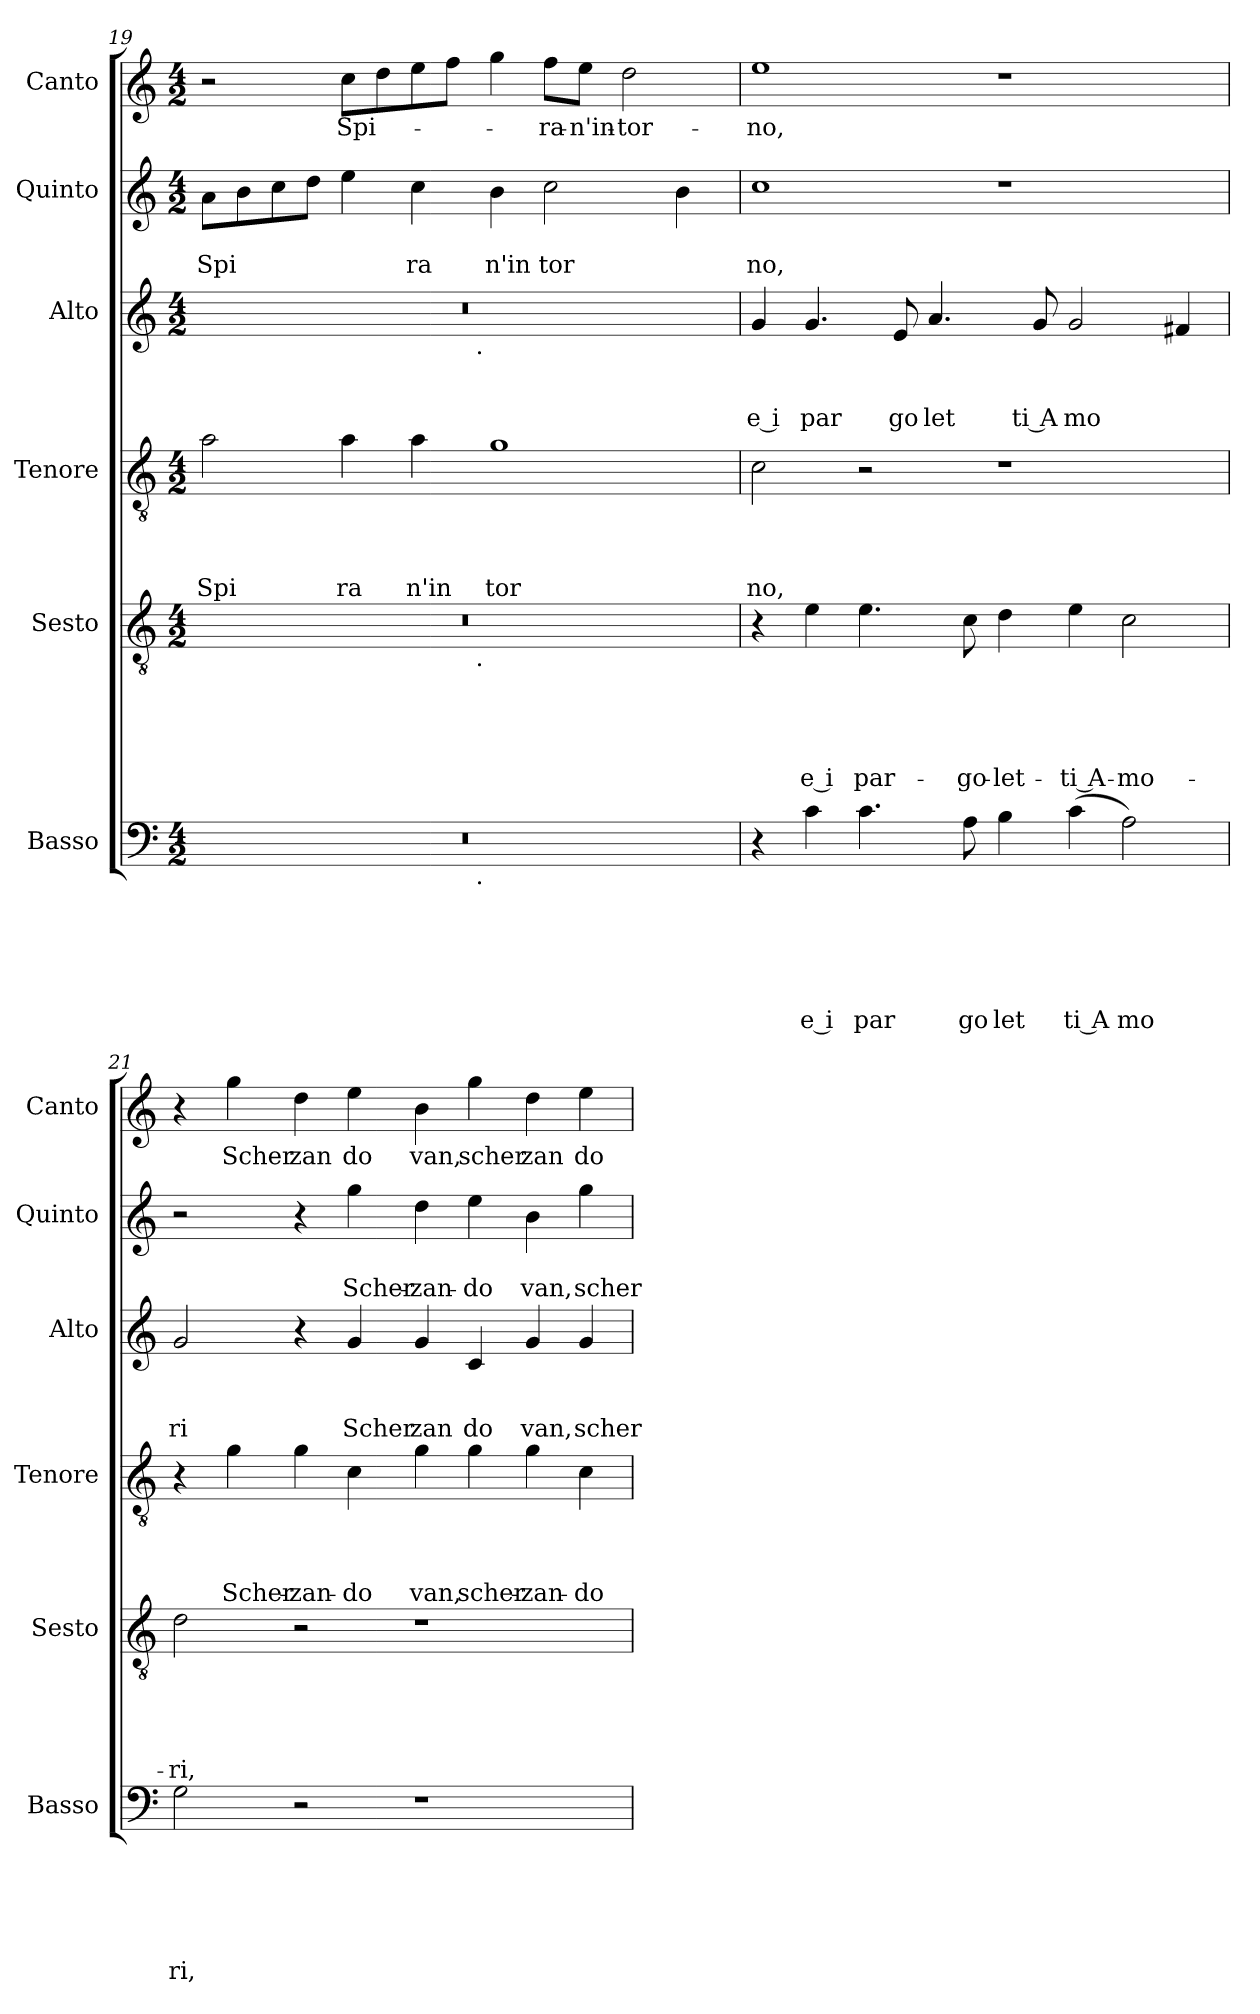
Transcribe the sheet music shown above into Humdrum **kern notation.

**kern	**text	**text	**text	**text	**text	**text	**kern	**text	**text	**text	**text	**text	**kern	**text	**text	**text	**text	**kern	**text	**text	**text	**kern	**text	**text	**kern	**text
*part6	*part6	*part6	*part6	*part6	*part6	*part6	*part5	*part5	*part5	*part5	*part5	*part5	*part4	*part4	*part4	*part4	*part4	*part3	*part3	*part3	*part3	*part2	*part2	*part2	*part1	*part1
*staff6	*staff6	*staff6	*staff6	*staff6	*staff6	*staff6	*staff5	*staff5	*staff5	*staff5	*staff5	*staff5	*staff4	*staff4	*staff4	*staff4	*staff4	*staff3	*staff3	*staff3	*staff3	*staff2	*staff2	*staff2	*staff1	*staff1
*I"Basso	*	*	*	*	*	*	*I"Sesto	*	*	*	*	*	*I"Tenore	*	*	*	*	*I"Alto	*	*	*	*I"Quinto	*	*	*I"Canto	*
*I'Basso	*	*	*	*	*	*	*I'Sesto	*	*	*	*	*	*I'Tenore	*	*	*	*	*I'Alto	*	*	*	*I'Quinto	*	*	*I'Canto	*
*clefF4	*	*	*	*	*	*	*clefGv2	*	*	*	*	*	*clefGv2	*	*	*	*	*clefG2	*	*	*	*clefG2	*	*	*clefG2	*
*k[]	*	*	*	*	*	*	*k[]	*	*	*	*	*	*k[]	*	*	*	*	*k[]	*	*	*	*k[]	*	*	*k[]	*
*C:	*	*	*	*	*	*	*C:	*	*	*	*	*	*C:	*	*	*	*	*C:	*	*	*	*C:	*	*	*C:	*
*M4/2	*	*	*	*	*	*	*M4/2	*	*	*	*	*	*M4/2	*	*	*	*	*M4/2	*	*	*	*M4/2	*	*	*M4/2	*
=19	=19	=19	=19	=19	=19	=19	=19	=19	=19	=19	=19	=19	=19	=19	=19	=19	=19	=19	=19	=19	=19	=19	=19	=19	=19	=19
!	!	!	!	!	!	!	!	!	!	!	!	!	!	!	!	!	!LO:LY:b	!	!	!	!	!	!	!LO:LY:b	!	!
*^	*	*	*	*	*	*	*^	*	*	*	*	*	*	*	*	*	*	*^	*	*	*	*	*	*	*	*
0r	2ryy	.	.	.	.	.	.	0r	2ryy	.	.	.	.	.	2a\	.	.	.	Spi	0r	2ryy	.	.	.	8a\L	.	Spi	2r	.
.	.	.	.	.	.	.	.	.	.	.	.	.	.	.	.	.	.	.	.	.	.	.	.	.	8b\	.	.	.	.
.	.	.	.	.	.	.	.	.	.	.	.	.	.	.	.	.	.	.	.	.	.	.	.	.	8cc\	.	.	.	.
.	.	.	.	.	.	.	.	.	.	.	.	.	.	.	.	.	.	.	.	.	.	.	.	.	8dd\J	.	.	.	.
!	!	!	!	!	!	!	!	!	!	!	!	!	!	!	!	!	!	!	!LO:LY:b	!	!	!	!	!	!	!	!	!	!LO:LY:b
.	4...ryy	.	.	.	.	.	.	.	4...ryy	.	.	.	.	.	4a\	.	.	.	ra	.	4...ryy	.	.	.	4ee\	.	.	8cc\L	Spi-
.	.	.	.	.	.	.	.	.	.	.	.	.	.	.	.	.	.	.	.	.	.	.	.	.	.	.	.	8dd\	.
!	!	!	!	!	!	!	!	!	!	!	!	!	!	!	!	!	!	!	!LO:LY:b	!	!	!	!	!	!	!	!LO:LY:b	!	!
.	.	.	.	.	.	.	.	.	.	.	.	.	.	.	4a\	.	.	.	n'in	.	.	.	.	.	4cc\	.	ra	8ee\	.
.	.	.	.	.	.	.	.	.	.	.	.	.	.	.	.	.	.	.	.	.	.	.	.	.	.	.	.	8ff\J	.
!	!	!	!	!	!	!	!	!	!	!	!	!	!	!	!	!	!	!	!	!	!LO:TX:b:t=.	!	!	!	!	!	!	!	!
!	!	!	!	!	!	!	!	!	!LO:TX:b:t=.	!	!	!	!	!	!	!	!	!	!	!	!	!	!	!	!	!	!	!	!
!	!LO:TX:b:t=.	!	!	!	!	!	!	!	!	!	!	!	!	!	!	!	!	!	!	!	!	!	!	!	!	!	!	!	!
.	1ryy	.	.	.	.	.	.	.	1ryy	.	.	.	.	.	.	.	.	.	.	.	1ryy	.	.	.	.	.	.	.	.
!	!	!	!	!	!	!	!	!	!	!	!	!	!	!	!	!	!	!	!LO:LY:b	!	!	!	!	!	!	!	!LO:LY:b	!	!
.	.	.	.	.	.	.	.	.	.	.	.	.	.	.	1g	.	.	.	tor	.	.	.	.	.	4b\	.	n'in	4gg\	.
!	!	!	!	!	!	!	!	!	!	!	!	!	!	!	!	!	!	!	!	!	!	!	!	!	!	!	!LO:LY:b	!	!LO:LY:b
.	.	.	.	.	.	.	.	.	.	.	.	.	.	.	.	.	.	.	.	.	.	.	.	.	2cc\	.	tor	8ff\L	-ra-
!	!	!	!	!	!	!	!	!	!	!	!	!	!	!	!	!	!	!	!	!	!	!	!	!	!	!	!	!	!LO:LY:b
.	.	.	.	.	.	.	.	.	.	.	.	.	.	.	.	.	.	.	.	.	.	.	.	.	.	.	.	8ee\J	-n'in-
!	!	!	!	!	!	!	!	!	!	!	!	!	!	!	!	!	!	!	!	!	!	!	!	!	!	!	!	!	!LO:LY:b
.	.	.	.	.	.	.	.	.	.	.	.	.	.	.	.	.	.	.	.	.	.	.	.	.	.	.	.	2dd\	-tor-
.	.	.	.	.	.	.	.	.	.	.	.	.	.	.	.	.	.	.	.	.	.	.	.	.	4b\	.	.	.	.
.	32ryy	.	.	.	.	.	.	.	32ryy	.	.	.	.	.	.	.	.	.	.	.	32ryy	.	.	.	.	.	.	.	.
!!LO:PB:g=z
=20	=20	=20	=20	=20	=20	=20	=20	=20	=20	=20	=20	=20	=20	=20	=20	=20	=20	=20	=20	=20	=20	=20	=20	=20	=20	=20	=20	=20	=20
!	!	!	!	!	!	!	!	!	!	!	!	!	!	!	!	!	!	!	!LO:LY:b	!	!	!	!	!LO:LY:b:rj	!	!	!LO:LY:b	!	!LO:LY:b
*v	*v	*	*	*	*	*	*	*	*	*	*	*	*	*	*	*	*	*	*	*v	*v	*	*	*	*	*	*	*	*
*	*	*	*	*	*	*	*v	*v	*	*	*	*	*	*	*	*	*	*	*	*	*	*	*	*	*	*	*
4r	.	.	.	.	.	.	4r	.	.	.	.	.	2c\	.	.	.	no,	4g/	.	.	e i	1cc	.	no,	1ee	-no,
!	!	!	!	!	!	!LO:LY:b:rj	!	!	!	!	!	!LO:LY:b:rj	!	!	!	!	!	!	!	!	!LO:LY:b	!	!	!	!	!
4c\	.	.	.	.	.	e i	4e\	.	.	.	.	e i	.	.	.	.	.	4.g/	.	.	par	.	.	.	.	.
!	!	!	!	!	!	!LO:LY:b	!	!	!	!	!	!LO:LY:b	!	!	!	!	!	!	!	!	!	!	!	!	!	!
4.c\	.	.	.	.	.	par	4.e\	.	.	.	.	par-	2r	.	.	.	.	.	.	.	.	.	.	.	.	.
!	!	!	!	!	!	!	!	!	!	!	!	!	!	!	!	!	!	!	!	!	!LO:LY:b	!	!	!	!	!
.	.	.	.	.	.	.	.	.	.	.	.	.	.	.	.	.	.	8e/	.	.	go	.	.	.	.	.
!	!	!	!	!	!	!	!	!	!	!	!	!	!	!	!	!	!	!	!	!	!LO:LY:b	!	!	!	!	!
.	.	.	.	.	.	.	.	.	.	.	.	.	.	.	.	.	.	4.a/	.	.	let	.	.	.	.	.
!	!	!	!	!	!	!LO:LY:b	!	!	!	!	!	!LO:LY:b	!	!	!	!	!	!	!	!	!	!	!	!	!	!
8A\	.	.	.	.	.	go	8c\	.	.	.	.	-go-	.	.	.	.	.	.	.	.	.	.	.	.	.	.
!	!	!	!	!	!	!LO:LY:b	!	!	!	!	!	!LO:LY:b	!	!	!	!	!	!	!	!	!	!	!	!	!	!
4B\	.	.	.	.	.	let	4d\	.	.	.	.	-let-	1r	.	.	.	.	.	.	.	.	1r	.	.	1r	.
!	!	!	!	!	!	!	!	!	!	!	!	!	!	!	!	!	!	!	!	!	!LO:LY:b:rj	!	!	!	!	!
.	.	.	.	.	.	.	.	.	.	.	.	.	.	.	.	.	.	8g/	.	.	ti A	.	.	.	.	.
!	!	!	!	!	!	!LO:LY:b:rj	!	!	!	!	!	!LO:LY:b:rj	!	!	!	!	!	!	!	!	!LO:LY:b	!	!	!	!	!
(<4c\	.	.	.	.	.	ti A	4e\	.	.	.	.	-ti A-	.	.	.	.	.	2g/	.	.	mo	.	.	.	.	.
!	!	!	!	!	!	!LO:LY:b	!	!	!	!	!	!LO:LY:b	!	!	!	!	!	!	!	!	!	!	!	!	!	!
2A\)	.	.	.	.	.	mo	2c\	.	.	.	.	-mo-	.	.	.	.	.	.	.	.	.	.	.	.	.	.
.	.	.	.	.	.	.	.	.	.	.	.	.	.	.	.	.	.	4f#X/	.	.	.	.	.	.	.	.
=21	=21	=21	=21	=21	=21	=21	=21	=21	=21	=21	=21	=21	=21	=21	=21	=21	=21	=21	=21	=21	=21	=21	=21	=21	=21	=21
!	!	!	!	!	!	!LO:LY:b	!	!	!	!	!	!LO:LY:b	!	!	!	!	!	!	!	!	!LO:LY:b	!	!	!	!	!
2G\	.	.	.	.	.	ri,	2d\	.	.	.	.	-ri,	4r	.	.	.	.	2g/	.	.	ri	2r	.	.	4r	.
!	!	!	!	!	!	!	!	!	!	!	!	!	!	!	!	!	!LO:LY:b	!	!	!	!	!	!	!	!	!LO:LY:b
.	.	.	.	.	.	.	.	.	.	.	.	.	4g\	.	.	.	Scher-	.	.	.	.	.	.	.	4gg\	Scher
!	!	!	!	!	!	!	!	!	!	!	!	!	!	!	!	!	!LO:LY:b	!	!	!	!	!	!	!	!	!LO:LY:b
2r	.	.	.	.	.	.	2r	.	.	.	.	.	4g\	.	.	.	-zan-	4r	.	.	.	4r	.	.	4dd\	zan
!	!	!	!	!	!	!	!	!	!	!	!	!	!	!	!	!	!LO:LY:b	!	!	!	!LO:LY:b	!	!	!LO:LY:b	!	!LO:LY:b
.	.	.	.	.	.	.	.	.	.	.	.	.	4c\	.	.	.	-do	4g/	.	.	Scher	4gg\	.	Scher-	4ee\	do
!	!	!	!	!	!	!	!	!	!	!	!	!	!	!	!	!	!LO:LY:b	!	!	!	!LO:LY:b	!	!	!LO:LY:b	!	!LO:LY:b
1r	.	.	.	.	.	.	1r	.	.	.	.	.	4g\	.	.	.	van,	4g/	.	.	zan	4dd\	.	-zan-	4b\	van,
!	!	!	!	!	!	!	!	!	!	!	!	!	!	!	!	!	!LO:LY:b	!	!	!	!LO:LY:b	!	!	!LO:LY:b	!	!LO:LY:b
.	.	.	.	.	.	.	.	.	.	.	.	.	4g\	.	.	.	scher-	4c/	.	.	do	4ee\	.	-do	4gg\	scher
!	!	!	!	!	!	!	!	!	!	!	!	!	!	!	!	!	!LO:LY:b	!	!	!	!LO:LY:b	!	!	!LO:LY:b	!	!LO:LY:b
.	.	.	.	.	.	.	.	.	.	.	.	.	4g\	.	.	.	-zan-	4g/	.	.	van,	4b\	.	van,	4dd\	zan
!	!	!	!	!	!	!	!	!	!	!	!	!	!	!	!	!	!LO:LY:b	!	!	!	!LO:LY:b	!	!	!LO:LY:b	!	!LO:LY:b
.	.	.	.	.	.	.	.	.	.	.	.	.	4c\	.	.	.	-do	4g/	.	.	scher	4gg\	.	scher-	4ee\	do
=	=	=	=	=	=	=	=	=	=	=	=	=	=	=	=	=	=	=	=	=	=	=	=	=	=	=
*-	*-	*-	*-	*-	*-	*-	*-	*-	*-	*-	*-	*-	*-	*-	*-	*-	*-	*-	*-	*-	*-	*-	*-	*-	*-	*-
